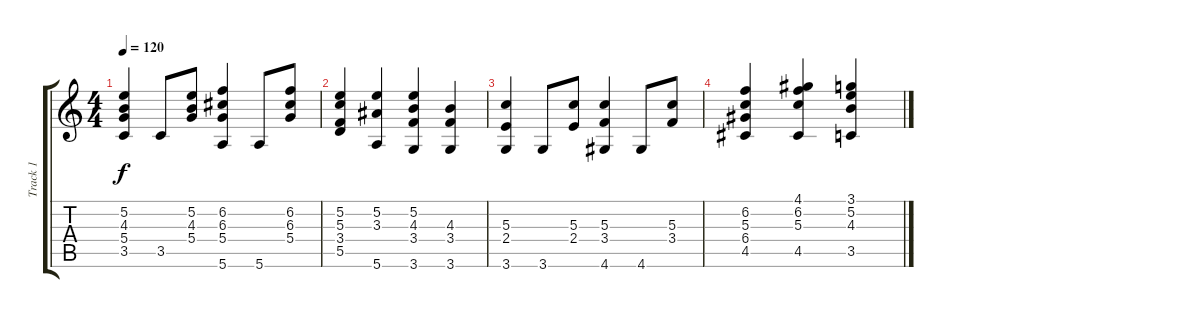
\track ("Track 1" "Track 1") {instrument acousticguitarnylon}
\staff {score tabs}
\tuning (E4 B3 G3 D3 A2 E2) {hide}
\ts (4 4)
\tempo 120
\clef g2
\ks c
(5.2 4.3 5.4 3.5).4{dy f} 3.5.8 (5.2 4.3 5.4).8 (6.2 6.3 5.4 5.6).4 5.6.8 (6.2 6.3 5.4).8 |
(5.2 5.3 3.4 5.5).4 (5.2 3.3 5.6).4 (5.2 4.3 3.4 3.6).4 (4.3 3.4 3.6).4 |
(5.3 2.4 3.6).4 3.6.8 (5.3 2.4).8 (5.3 3.4 4.6).4 4.6.8 (5.3 3.4).8 |
(6.2 5.3 6.4 4.5).4 (4.1 6.2 5.3 4.5).4 (3.1 5.2 4.3 3.5).4
